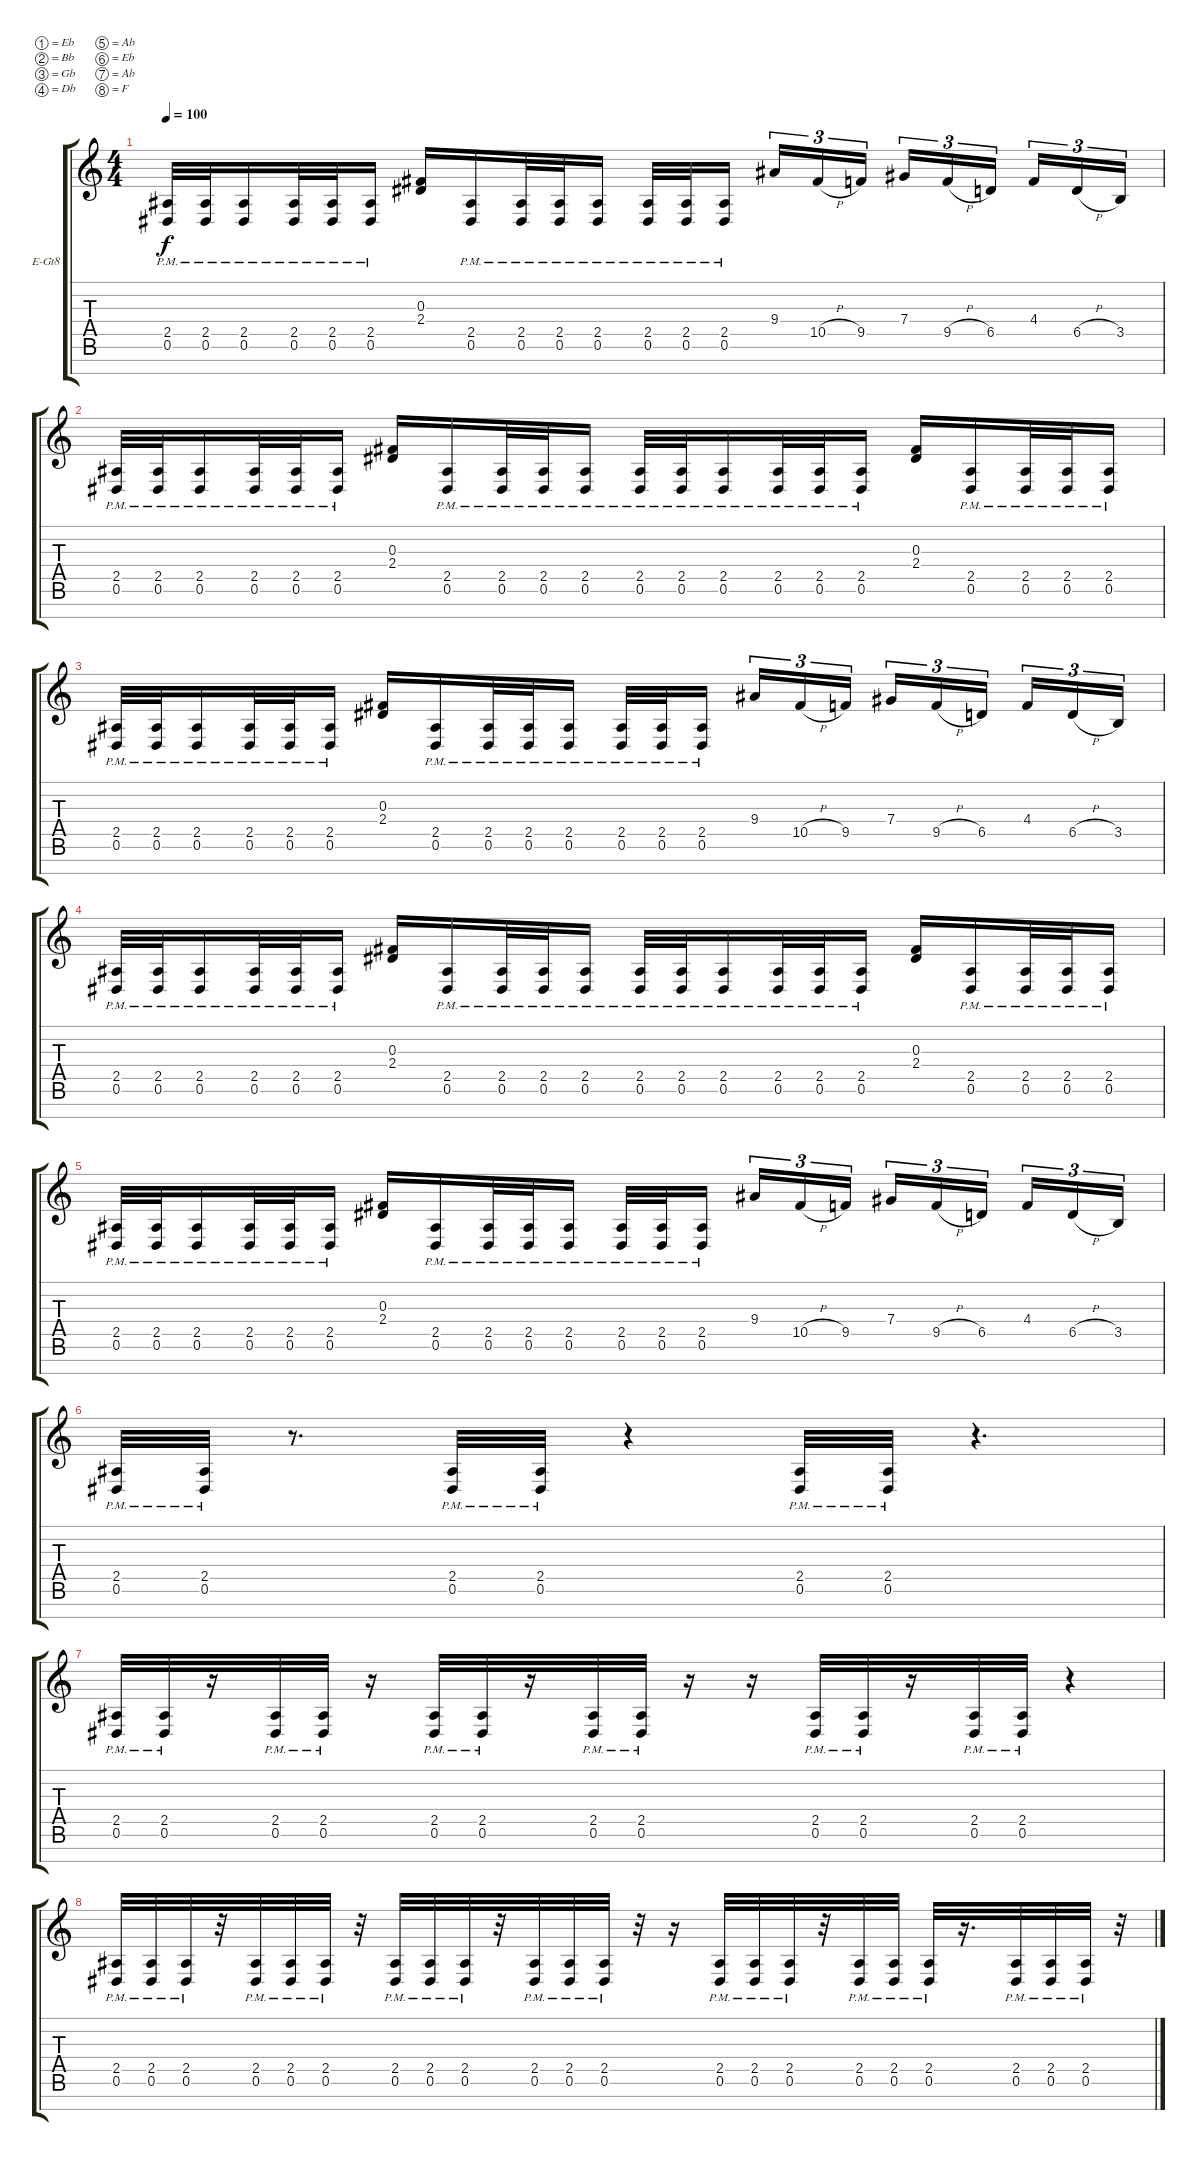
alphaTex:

\defaultSystemsLayout 4
\bracketExtendMode groupsimilarinstruments
\firstSystemTrackNameOrientation horizontal
\otherSystemsTrackNameOrientation horizontal
\track ("Electric Guitar" "E-Gt8") {instrument distortionguitar}
\staff {score tabs}
\tuning (Eb4 Bb3 Gb3 Db3 Ab2 Eb2 Ab1 F1)
\ts (4 4)
\tempo 100
\clef g2
\ks c
(0.6{pm} 2.5).32{dy f} (0.6{pm} 2.5).32 (0.6{pm} 2.5).16 (0.6{pm} 2.5).32 (0.6{pm} 2.5).32 (0.6{pm} 2.5).16 (0.3 2.4).16 (0.6{pm} 2.5).16 (0.6{pm} 2.5).32 (0.6{pm} 2.5).32 (0.6{pm} 2.5).16 (0.6{pm} 2.5).32 (0.6{pm} 2.5).32 (0.6{pm} 2.5).16 9.4.16{tu (3 2)} 10.5{h}.16{tu (3 2)} 9.5.16{tu (3 2)} 7.4.16{tu (3 2)} 9.5{h}.16{tu (3 2)} 6.5.16{tu (3 2)} 4.4.16{tu (3 2)} 6.5{h}.16{tu (3 2)} 3.5.16{tu (3 2)} |
(0.6{pm} 2.5).32 (0.6{pm} 2.5).32 (0.6{pm} 2.5).16 (0.6{pm} 2.5).32 (0.6{pm} 2.5).32 (0.6{pm} 2.5).16 (0.3 2.4).16 (0.6{pm} 2.5).16 (0.6{pm} 2.5).32 (0.6{pm} 2.5).32 (0.6{pm} 2.5).16 (0.6{pm} 2.5).32 (0.6{pm} 2.5).32 (0.6{pm} 2.5).16 (0.6{pm} 2.5).32 (0.6{pm} 2.5).32 (0.6{pm} 2.5).16 (0.3 2.4).16 (0.6{pm} 2.5).16 (0.6{pm} 2.5).32 (0.6{pm} 2.5).32 (0.6{pm} 2.5).16 |
(0.6{pm} 2.5).32 (0.6{pm} 2.5).32 (0.6{pm} 2.5).16 (0.6{pm} 2.5).32 (0.6{pm} 2.5).32 (0.6{pm} 2.5).16 (0.3 2.4).16 (0.6{pm} 2.5).16 (0.6{pm} 2.5).32 (0.6{pm} 2.5).32 (0.6{pm} 2.5).16 (0.6{pm} 2.5).32 (0.6{pm} 2.5).32 (0.6{pm} 2.5).16 9.4.16{tu (3 2)} 10.5{h}.16{tu (3 2)} 9.5.16{tu (3 2)} 7.4.16{tu (3 2)} 9.5{h}.16{tu (3 2)} 6.5.16{tu (3 2)} 4.4.16{tu (3 2)} 6.5{h}.16{tu (3 2)} 3.5.16{tu (3 2)} |
(0.6{pm} 2.5).32 (0.6{pm} 2.5).32 (0.6{pm} 2.5).16 (0.6{pm} 2.5).32 (0.6{pm} 2.5).32 (0.6{pm} 2.5).16 (0.3 2.4).16 (0.6{pm} 2.5).16 (0.6{pm} 2.5).32 (0.6{pm} 2.5).32 (0.6{pm} 2.5).16 (0.6{pm} 2.5).32 (0.6{pm} 2.5).32 (0.6{pm} 2.5).16 (0.6{pm} 2.5).32 (0.6{pm} 2.5).32 (0.6{pm} 2.5).16 (0.3 2.4).16 (0.6{pm} 2.5).16 (0.6{pm} 2.5).32 (0.6{pm} 2.5).32 (0.6{pm} 2.5).16 |
(0.6{pm} 2.5).32 (0.6{pm} 2.5).32 (0.6{pm} 2.5).16 (0.6{pm} 2.5).32 (0.6{pm} 2.5).32 (0.6{pm} 2.5).16 (0.3 2.4).16 (0.6{pm} 2.5).16 (0.6{pm} 2.5).32 (0.6{pm} 2.5).32 (0.6{pm} 2.5).16 (0.6{pm} 2.5).32 (0.6{pm} 2.5).32 (0.6{pm} 2.5).16 9.4.16{tu (3 2)} 10.5{h}.16{tu (3 2)} 9.5.16{tu (3 2)} 7.4.16{tu (3 2)} 9.5{h}.16{tu (3 2)} 6.5.16{tu (3 2)} 4.4.16{tu (3 2)} 6.5{h}.16{tu (3 2)} 3.5.16{tu (3 2)} |
(2.5{pm} 0.6{pm}).32 (2.5{pm} 0.6{pm}).32 r.8{d} (2.5{pm} 0.6{pm}).32 (2.5{pm} 0.6{pm}).32 r.4 (2.5{pm} 0.6{pm}).32 (2.5{pm} 0.6{pm}).32 r.4{d} |
(2.5{pm} 0.6{pm}).32 (2.5{pm} 0.6{pm}).32 r.16 (2.5{pm} 0.6{pm}).32 (2.5{pm} 0.6{pm}).32 r.16 (2.5{pm} 0.6{pm}).32 (2.5{pm} 0.6{pm}).32 r.16 (2.5{pm} 0.6{pm}).32 (2.5{pm} 0.6{pm}).32 r.16 r.16 (2.5{pm} 0.6{pm}).32 (2.5{pm} 0.6{pm}).32 r.16 (2.5{pm} 0.6{pm}).32 (2.5{pm} 0.6{pm}).32 r.4 |
(2.5{pm} 0.6{pm}).32 (2.5{pm} 0.6{pm}).32 (2.5{pm} 0.6{pm}).32 r.32 (2.5{pm} 0.6{pm}).32 (2.5{pm} 0.6{pm}).32 (2.5{pm} 0.6{pm}).32 r.32 (2.5{pm} 0.6{pm}).32 (2.5{pm} 0.6{pm}).32 (2.5{pm} 0.6{pm}).32 r.32 (2.5{pm} 0.6{pm}).32 (2.5{pm} 0.6{pm}).32 (2.5{pm} 0.6{pm}).32 r.32 r.16 (2.5{pm} 0.6{pm}).32 (2.5{pm} 0.6{pm}).32 (2.5{pm} 0.6{pm}).32 r.32 (2.5{pm} 0.6{pm}).32 (2.5{pm} 0.6{pm}).32 (2.5{pm} 0.6{pm}).32 r.16{d} (2.5{pm} 0.6{pm}).32 (2.5{pm} 0.6{pm}).32 (2.5{pm} 0.6{pm}).32 r.32
